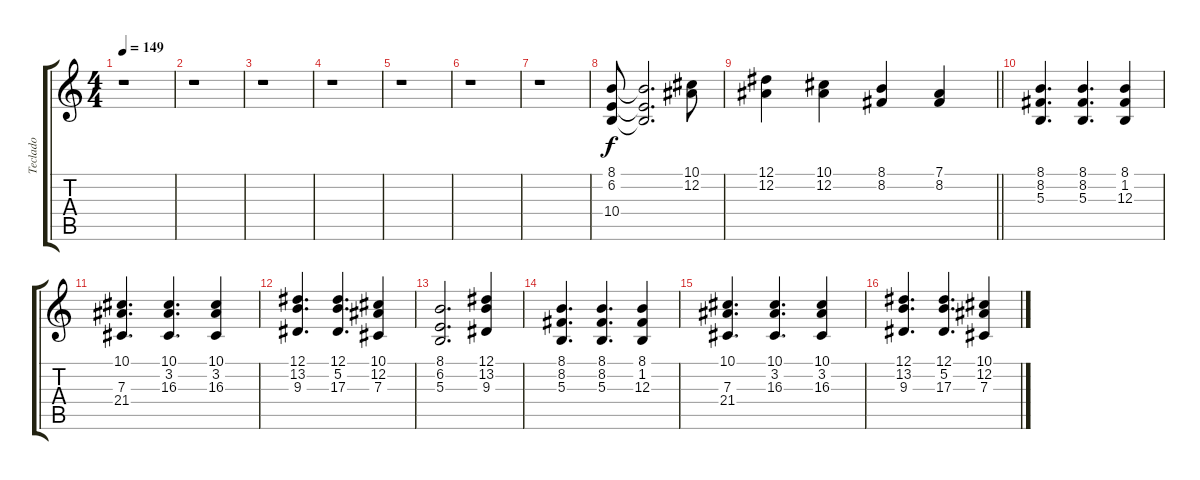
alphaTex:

\track ("Teclado" "Teclado") {instrument acousticgrandpiano}
\staff {score tabs}
\tuning (Eb4 Bb3 Gb3 Db3 Ab2 Eb2) {hide}
\ts (4 4)
\tempo 149
\clef g2
\ks c
r.1{dy mp} |
r.1 |
r.1 |
r.1 |
r.1 |
r.1 |
r.1 |
(8.1 6.2 10.4).8{dy f} (8.1{t} 6.2{t} 10.4{t}).2{d} (10.1 12.2).8 |
\barLineRight lightlight
(12.1 12.2).4 (10.1 12.2).4 (8.1 8.2).4 (7.1 8.2).4 |
(8.1 8.2 5.3).4{d} (8.1 8.2 5.3).4{d} (8.1 1.2 12.3).4 |
(10.1 7.3 21.4).4{d} (10.1 3.2 16.3).4{d} (10.1 3.2 16.3).4 |
(12.1 13.2 9.3).4{d} (12.1 5.2 17.3).4{d} (10.1 12.2 7.3).4 |
(8.1 6.2 5.3).2{d} (12.1 13.2 9.3).4 |
(8.1 8.2 5.3).4{d} (8.1 8.2 5.3).4{d} (8.1 1.2 12.3).4 |
(10.1 7.3 21.4).4{d} (10.1 3.2 16.3).4{d} (10.1 3.2 16.3).4 |
(12.1 13.2 9.3).4{d} (12.1 5.2 17.3).4{d} (10.1 12.2 7.3).4
